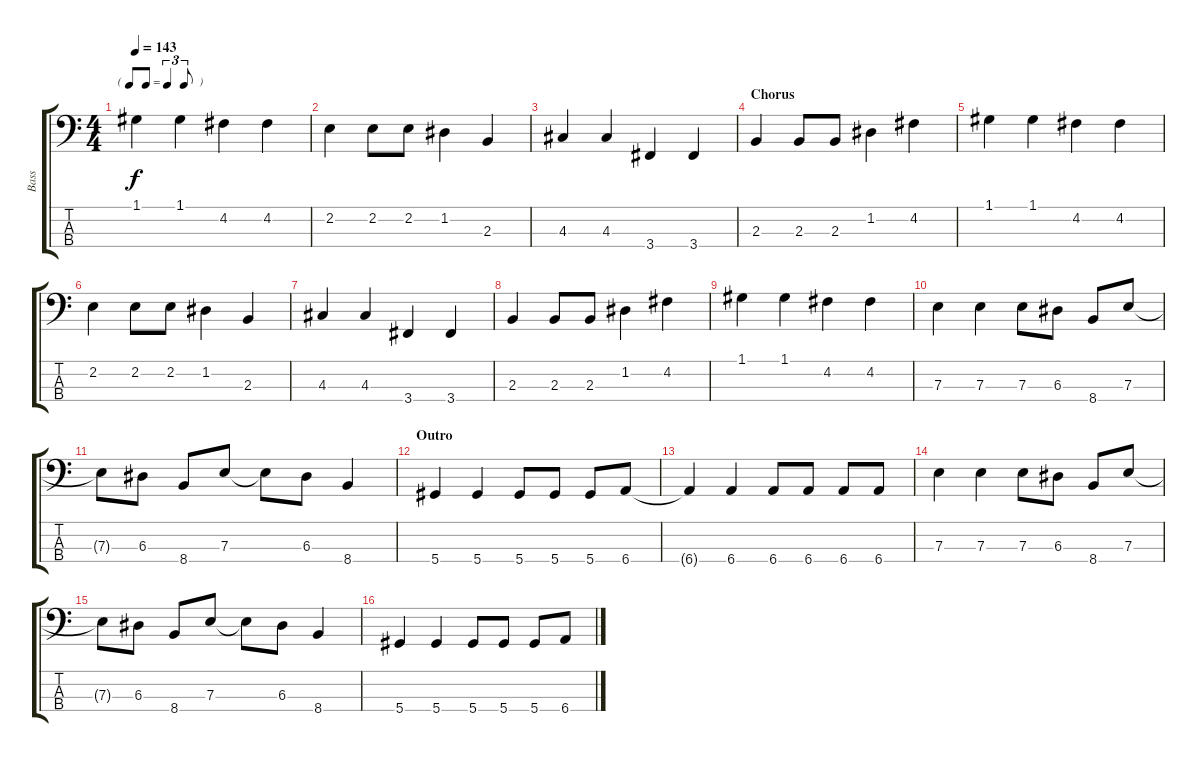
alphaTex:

\track ("Bass" "Bass") {instrument electricbasspick}
\staff {score tabs}
\tuning (G2 D2 A1 Eb1) {hide}
\ts (4 4)
\tf triplet8th
\tempo 143
\clef f4
\ks c
1.1.4{dy f} 1.1.4 4.2.4 4.2.4 |
2.2.4 2.2.8 2.2.8 1.2.4 2.3.4 |
4.3.4 4.3.4 3.4.4 3.4.4 |
\section ("" "Chorus")
2.3.4 2.3.8 2.3.8 1.2.4 4.2.4 |
1.1.4 1.1.4 4.2.4 4.2.4 |
2.2.4 2.2.8 2.2.8 1.2.4 2.3.4 |
4.3.4 4.3.4 3.4.4 3.4.4 |
2.3.4 2.3.8 2.3.8 1.2.4 4.2.4 |
1.1.4 1.1.4 4.2.4 4.2.4 |
7.3.4 7.3.4 7.3.8 6.3.8 8.4.8 7.3.8 |
7.3{t}.8 6.3.8 8.4.8 7.3.8 7.3{t}.8 6.3.8 8.4.4 |
\section ("" "Outro")
5.4.4 5.4.4 5.4.8 5.4.8 5.4.8 6.4.8 |
6.4{t}.4 6.4.4 6.4.8 6.4.8 6.4.8 6.4.8 |
7.3.4 7.3.4 7.3.8 6.3.8 8.4.8 7.3.8 |
7.3{t}.8 6.3.8 8.4.8 7.3.8 7.3{t}.8 6.3.8 8.4.4 |
5.4.4 5.4.4 5.4.8 5.4.8 5.4.8 6.4.8
